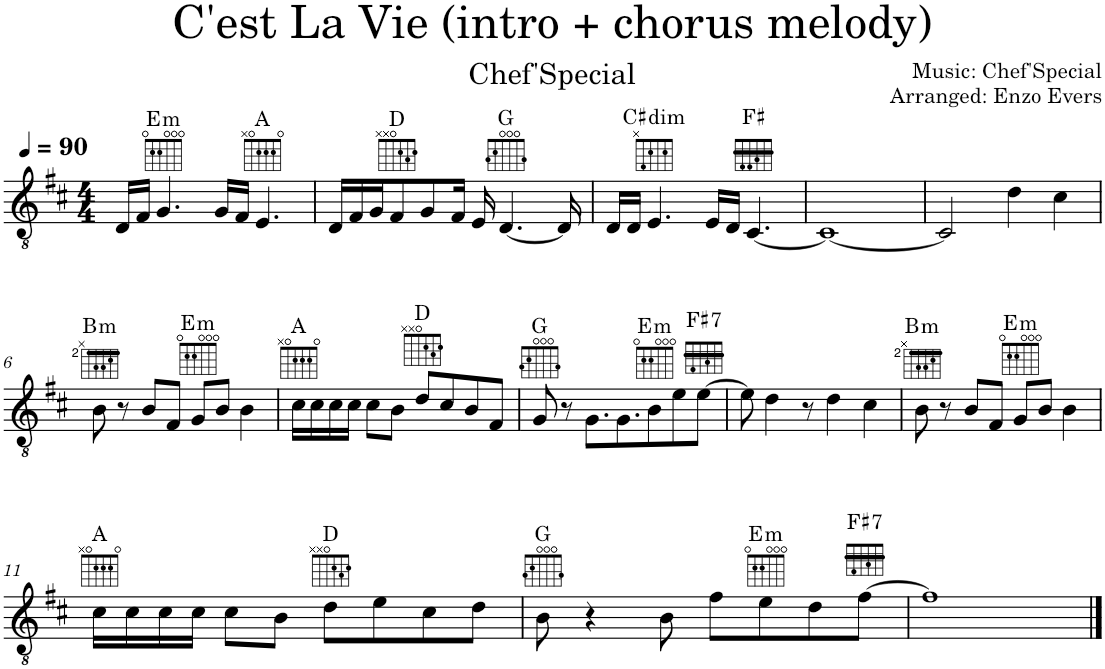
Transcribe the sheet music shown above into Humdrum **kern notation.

**kern	**harte
*part1	*part1
*staff1	*
*I"Classical Guitar	*
*I'Guit.	*
*clefGv2	*
*k[f#c#]	*
*M4/4	*
*MM90	*
=1	=1
16D/LL	.
16F#/JJ	.
!	!LO:H:kt=m
4.G/	E:min
16G/LL	.
16F#/JJ	.
4.E/	A:maj
=2	=2
16D/LL	.
16F#/	.
16G/J	.
8F#/	D:maj
8G/	.
16F#/Jk	.
16E/	.
[4.D/	G:maj
16D/]	.
=3	=3
16D/LL	.
16D/JJ	.
!	!LO:H:kt=dim
4.E/	C#:dim
16E/LL	.
16D/JJ	.
[4.C#/	F#:maj
=4	=4
1C#_	.
=5	=5
2C#/]	.
4d\	.
4c#\	.
!!LO:LB:g=z
=6	=6
!	!LO:H:kt=m
8B\	B:min
8r	.
8B/L	.
8F#/J	.
!	!LO:H:kt=m
8G/L	E:min
8B/J	.
4B\	.
=7	=7
16c#\LL	A:maj
16c#\	.
16c#\	.
16c#\JJ	.
8c#\L	.
8B\J	.
8d/L	D:maj
8c#/	.
8B/	.
8F#/J	.
=8	=8
8G/	G:maj
8r	.
8.G\L	.
8.G\	.
!	!LO:H:kt=m
8B\	E:min
8e\	.
!	!LO:H:kt=7
[8e\J	F#:7
=9	=9
8e\]	.
4d\	.
8r	.
4d\	.
4c#\	.
=10	=10
!	!LO:H:kt=m
8B\	B:min
8r	.
8B/L	.
8F#/J	.
!	!LO:H:kt=m
8G/L	E:min
8B/J	.
4B\	.
!!LO:LB:g=z
=11	=11
16c#\LL	A:maj
16c#\	.
16c#\	.
16c#\JJ	.
8c#\L	.
8B\J	.
8d\L	D:maj
8e\	.
8c#\	.
8d\J	.
=12	=12
8B\	G:maj
4r	.
8B\	.
8f#\L	.
!	!LO:H:kt=m
8e\	E:min
8d\	.
!	!LO:H:kt=7
[8f#\J	F#:7
=13	=13
1f#]	.
==	==
*-	*-
